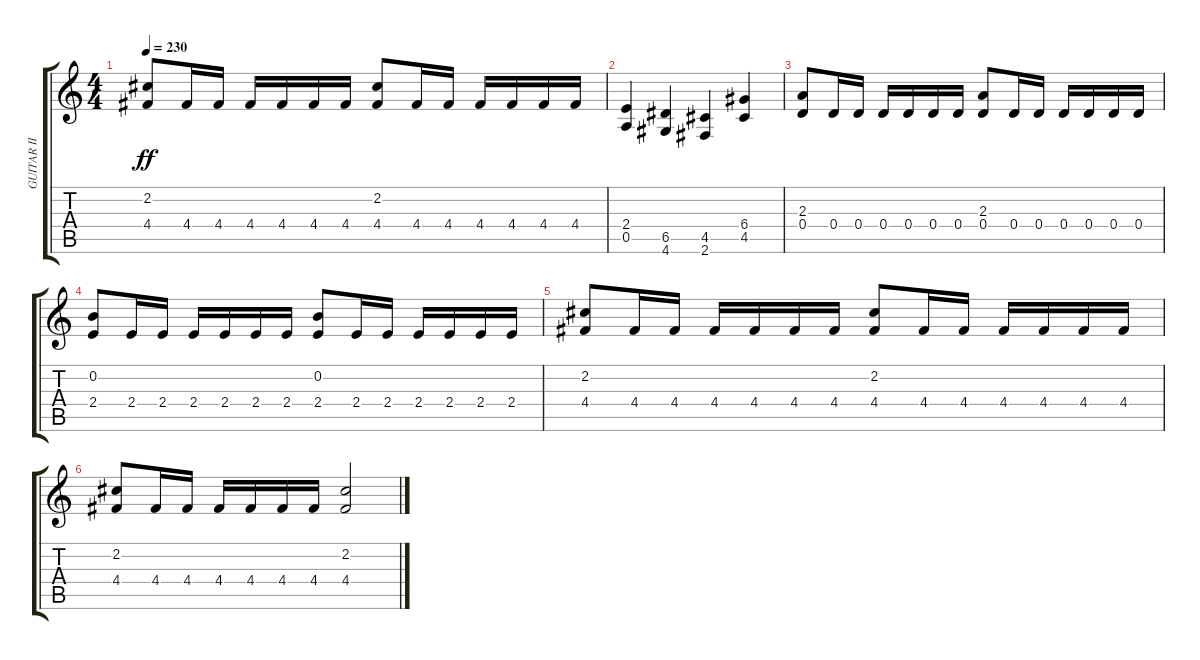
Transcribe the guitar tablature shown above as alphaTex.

\track ("GUITAR II" "GUITAR II") {instrument distortionguitar}
\staff {score tabs}
\tuning (E4 B3 G3 D3 A2 E2) {hide}
\ts (4 4)
\tempo 230
\clef g2
\ks c
(2.2 4.4).8{dy ff} 4.4.16 4.4.16 4.4.16 4.4.16 4.4.16 4.4.16 (2.2 4.4).8 4.4.16 4.4.16 4.4.16 4.4.16 4.4.16 4.4.16 |
(2.4 0.5).4 (6.5 4.6).4 (4.5 2.6).4 (6.4 4.5).4 |
(2.3 0.4).8 0.4.16 0.4.16 0.4.16 0.4.16 0.4.16 0.4.16 (2.3 0.4).8 0.4.16 0.4.16 0.4.16 0.4.16 0.4.16 0.4.16 |
(0.2 2.4).8 2.4.16 2.4.16 2.4.16 2.4.16 2.4.16 2.4.16 (0.2 2.4).8 2.4.16 2.4.16 2.4.16 2.4.16 2.4.16 2.4.16 |
(2.2 4.4).8 4.4.16 4.4.16 4.4.16 4.4.16 4.4.16 4.4.16 (2.2 4.4).8 4.4.16 4.4.16 4.4.16 4.4.16 4.4.16 4.4.16 |
(2.2 4.4).8 4.4.16 4.4.16 4.4.16 4.4.16 4.4.16 4.4.16 (2.2 4.4).2
